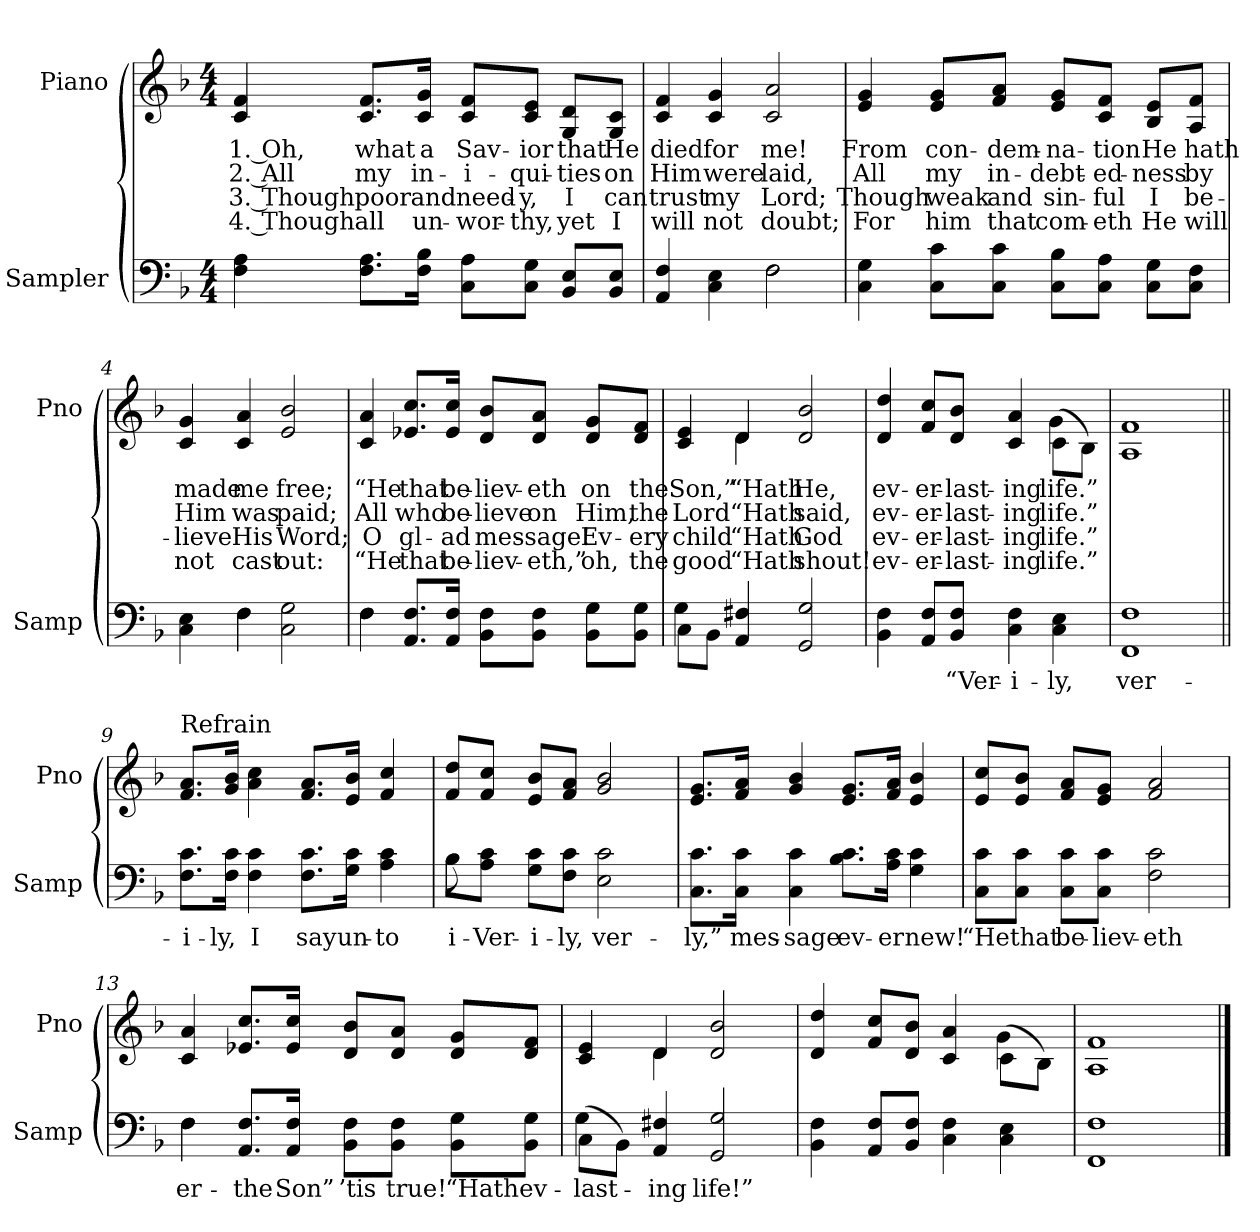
**kern	**text	**kern	**text	**text	**text	**text
*part2	*part2	*part1	*part1	*part1	*part1	*part1
*staff2	*staff2	*staff1	*staff1	*staff1	*staff1	*staff1
*I"Sampler	*	*I"Piano	*	*	*	*
*I'Samp	*	*I'Pno	*	*	*	*
*clefF4	*	*clefG2	*	*	*	*
*k[b-]	*	*k[b-]	*	*	*	*
*F:	*	*F:	*	*	*	*
*M4/4	*	*M4/4	*	*	*	*
=1	=1	=1	=1	=1	=1	=1
4F 4A	.	4c 4f	1. Oh,	2. All	3. Though	4. Though
8.F\ 8.A\L	.	8.c/ 8.f/L	what	my	poor	all
16F\ 16B-\Jk	.	16c/ 16g/Jk	a	in-	and	un-
8C\ 8A\L	.	8c/ 8f/L	Sav-	-i-	need-	-wor-
8C\ 8G\J	.	8c/ 8e/J	-ior	-qui-	-y,	-thy,
8BB-/ 8E/L	.	8G/ 8d/L	that	-ties	I	yet
8BB-/ 8E/J	.	8G/ 8c/J	He	on	can	I
=2	=2	=2	=2	=2	=2	=2
*^	*	*	*	*	*	*
4AA 4F	2ryy	.	4c 4f	died	Him	trust	will
4C 4E	.	.	4c 4g	for	were	my	not
2F\	2F	.	2c 2a	me!	laid,	Lord;	doubt;
*v	*v	*	*	*	*	*	*
=3	=3	=3	=3	=3	=3	=3
4C 4G	.	4e 4g	From	All	Though	For
8C\ 8c\L	.	8e/ 8g/L	con-	my	weak	him
8C\ 8c\J	.	8f/ 8a/J	-dem-	in-	and	that
8C\ 8B-\L	.	8e/ 8g/L	-na-	-debt-	sin-	com-
8C\ 8A\J	.	8c/ 8f/J	-tion	-ed-	-ful	-eth
8C\ 8G\L	.	8B-/ 8e/L	He	-ness	I	He
8C\ 8F\J	.	8A/ 8f/J	hath	by	be-	will
=4	=4	=4	=4	=4	=4	=4
*^	*	*	*	*	*	*
4C 4E	4ryy	.	4c 4g	made	Him	-lieve	not
4F\	4F	.	4c 4a	me	was	His	cast
2C 2G	2ryy	.	2e 2b-	free;	paid;	Word;	out:
=5	=5	=5	=5	=5	=5	=5	=5
4F\	4F	.	4c 4a	“He	All	O	“He
8.AA/ 8.F/L	2.ryy	.	8.e-X/ 8.cc/L	that	who	gl-	that
16AA/ 16F/Jk	.	.	16e-/ 16cc/Jk	be-	be-	-ad	be-
8BB-\ 8F\L	.	.	8d/ 8b-/L	-liev-	-lieve	mes-	-liev-
8BB-\ 8F\J	.	.	8d/ 8a/J	-eth	on	-sage!	-eth,”
8BB-\ 8G\L	.	.	8d/ 8g/L	on	Him,	Ev-	oh,
8BB-\ 8G\J	.	.	8d/ 8f/J	the	the	-ery	the
=6	=6	=6	=6	=6	=6	=6	=6
*	*	*	*^	*	*	*	*
8C\L	4G	.	4c 4e	4ryy	Son,”	Lord	child	good
8BB-\J	.	.	.	.	.	.	.	.
4AA 4F#X	2.ryy	.	4d/	4d	“Hath	“Hath	“Hath	“Hath
2GG 2G	.	.	2d 2b-	2ryy	He,	said,	God	shout!
*v	*v	*	*	*	*	*	*	*
=7	=7	=7	=7	=7	=7	=7	=7
4BB- 4F	.	4d 4dd	2.ryy	ev-	ev-	ev-	ev-
8AA/ 8F/L	.	8f/ 8cc/L	.	-er-	-er-	-er-	-er-
8BB-/ 8F/J	“Ver-	8d/ 8b-/J	.	-last-	-last-	-last-	-last-
4C 4F	-i-	4c 4a	.	-ing	-ing	-ing	-ing
4C 4E	-ly,	(8c\L	4g	life.”	life.”	life.”	life.”
.	.	8B-\J)	.	.	.	.	.
*	*	*v	*v	*	*	*	*
=8	=8	=8	=8	=8	=8	=8
1FF 1F	ver-	1A 1f	.	.	.	.
=9||	=9||	=9||	=9||	=9||	=9||	=9||
!	!	!LO:TX:t=Refrain	!	!	!	!
8.F\ 8.c\L	-i-	8.f/ 8.a/L	.	.	.	.
16F\ 16c\Jk	-ly,	16g/ 16b-/Jk	.	.	.	.
4F 4c	I	4a 4cc	.	.	.	.
8.F\ 8.c\L	say	8.f/ 8.a/L	.	.	.	.
16G\ 16c\Jk	un-	16e/ 16b-/Jk	.	.	.	.
4A 4c	-to	4f 4cc	.	.	.	.
=10	=10	=10	=10	=10	=10	=10
*^	*	*	*	*	*	*
8B-\L	8B-	-i-	8f/ 8dd/L	.	.	.	.
8A\ 8c\J	2..ryy	Ver-	8f/ 8cc/J	.	.	.	.
8G\ 8c\L	.	-i-	8e/ 8b-/L	.	.	.	.
8F\ 8c\J	.	-ly,	8f/ 8a/J	.	.	.	.
2E 2c	.	ver-	2g 2b-	.	.	.	.
*v	*v	*	*	*	*	*	*
=11	=11	=11	=11	=11	=11	=11
8.C\ 8.c\L	-ly,”	8.e/ 8.g/L	.	.	.	.
16C\ 16c\Jk	mes-	16f/ 16a/Jk	.	.	.	.
4C 4c	-sage	4g 4b-	.	.	.	.
8.B-\ 8.c\L	ev-	8.e/ 8.g/L	.	.	.	.
16A\ 16c\Jk	-er	16f/ 16a/Jk	.	.	.	.
4G 4c	new!	4e 4b-	.	.	.	.
=12	=12	=12	=12	=12	=12	=12
8C\ 8c\L	“He	8e/ 8cc/L	.	.	.	.
8C\ 8c\J	that	8e/ 8b-/J	.	.	.	.
8C\ 8c\L	be-	8f/ 8a/L	.	.	.	.
8C\ 8c\J	-liev-	8e/ 8g/J	.	.	.	.
2F 2c	-eth	2f 2a	.	.	.	.
=13	=13	=13	=13	=13	=13	=13
*^	*	*	*	*	*	*
4F\	4F	-er-	4c 4a	.	.	.	.
8.AA/ 8.F/L	2.ryy	the	8.e-X/ 8.cc/L	.	.	.	.
16AA/ 16F/Jk	.	Son”	16e-/ 16cc/Jk	.	.	.	.
8BB-\ 8F\L	.	’tis	8d/ 8b-/L	.	.	.	.
8BB-\ 8F\J	.	true!	8d/ 8a/J	.	.	.	.
8BB-\ 8G\L	.	“Hath	8d/ 8g/L	.	.	.	.
8BB-\ 8G\J	.	ev-	8d/ 8f/J	.	.	.	.
=14	=14	=14	=14	=14	=14	=14	=14
*	*	*	*^	*	*	*	*
(8C\L	4G	-last-	4c 4e	4ryy	.	.	.	.
8BB-\J)	.	.	.	.	.	.	.	.
4AA 4F#X	2.ryy	-ing	4d/	4d	.	.	.	.
2GG 2G	.	life!”	2d 2b-	2ryy	.	.	.	.
*v	*v	*	*	*	*	*	*	*
=15	=15	=15	=15	=15	=15	=15	=15
4BB- 4F	.	4d 4dd	2.ryy	.	.	.	.
8AA/ 8F/L	.	8f/ 8cc/L	.	.	.	.	.
8BB-/ 8F/J	.	8d/ 8b-/J	.	.	.	.	.
4C 4F	.	4c 4a	.	.	.	.	.
4C 4E	.	(8c\L	4g	.	.	.	.
.	.	8B-\J)	.	.	.	.	.
*	*	*v	*v	*	*	*	*
=16	=16	=16	=16	=16	=16	=16
1FF 1F	.	1A 1f	.	.	.	.
==	==	==	==	==	==	==
*-	*-	*-	*-	*-	*-	*-
